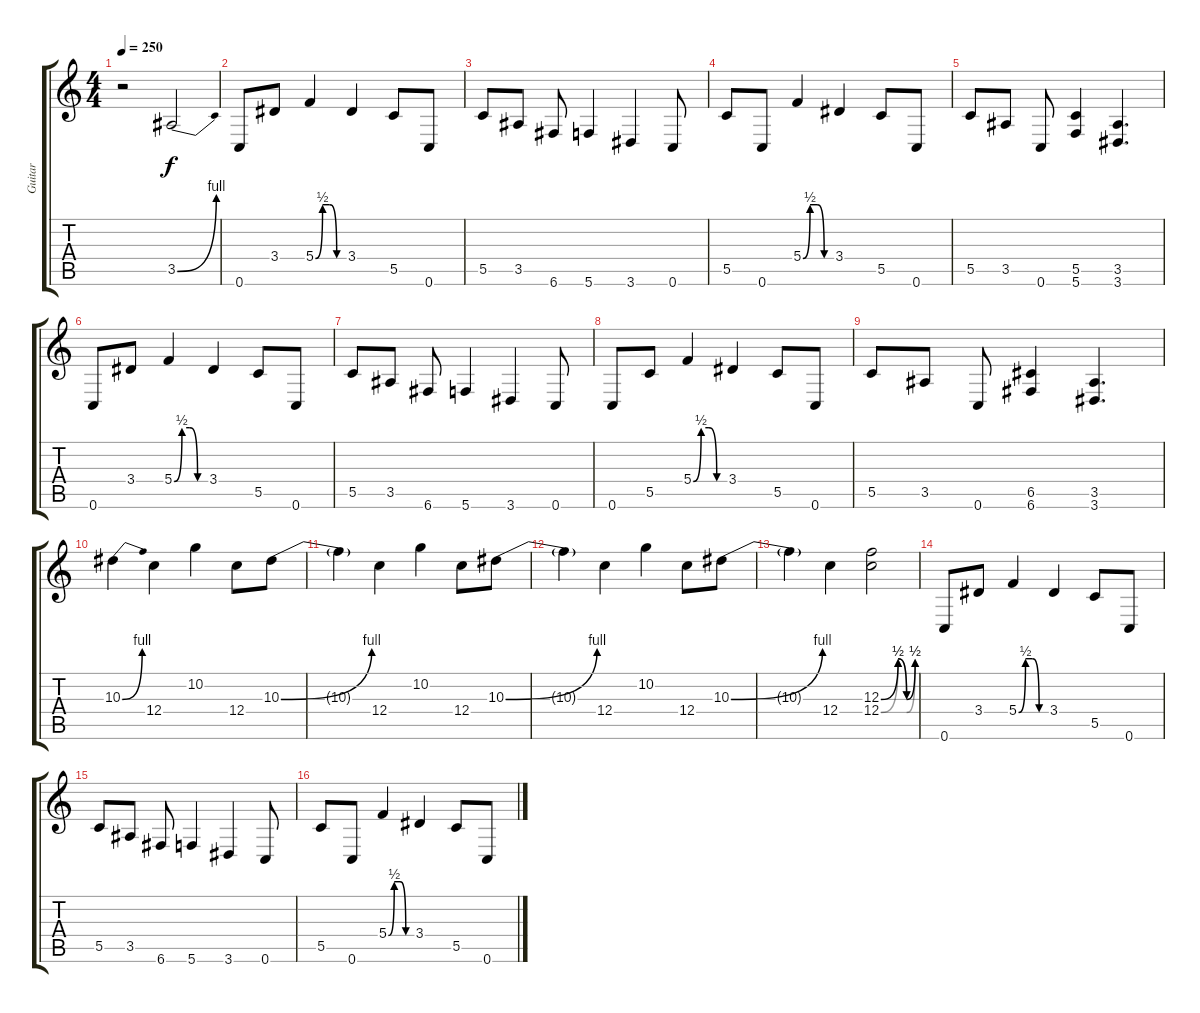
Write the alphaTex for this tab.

\track ("Guitar" "Guitar") {instrument distortionguitar}
\staff {score tabs}
\tuning (D4 A3 F3 C3 G2 C2) {hide}
\ts (4 4)
\tempo 250
\clef g2
\ks c
r.2{dy f} 3.5{be (bend 0 0 60 4)}.2 |
0.6.8 3.4.8 5.4{be (custom 0 0 15 2 30 2 45 0 60 0)}.4 3.4.4 5.5.8 0.6.8 |
5.5.8 3.5.8 6.6.8 5.6.4 3.6.4 0.6.8 |
5.5.8 0.6.8 5.4{be (custom 0 0 15 2 30 2 45 0 60 0)}.4 3.4.4 5.5.8 0.6.8 |
5.5.8 3.5.8 0.6.8 (5.5 5.6).4 (3.5 3.6).4{d} |
0.6.8 3.4.8 5.4{be (custom 0 0 15 2 30 2 45 0 60 0)}.4 3.4.4 5.5.8 0.6.8 |
5.5.8 3.5.8 6.6.8 5.6.4 3.6.4 0.6.8 |
0.6.8 5.5.8 5.4{be (custom 0 0 15 2 30 2 45 0 60 0)}.4 3.4.4 5.5.8 0.6.8 |
5.5.8 3.5.8 0.6.8 (6.5 6.6).4 (3.5 3.6).4{d} |
10.3{be (bend 0 0 60 4)}.4 12.4.4 10.2.4 12.4.8 10.3{be (bend 0 0 60 4)}.8 |
10.3{t}.4 12.4.4 10.2.4 12.4.8 10.3{be (bend 0 0 60 4)}.8 |
10.3{t}.4 12.4.4 10.2.4 12.4.8 10.3{be (bend 0 0 60 4)}.8 |
10.3{t}.4 12.4.4 (12.3{be (custom 0 0 30 2 45 0 60 2)} 12.4{be (custom 0 0 30 2 45 0 60 2)}).2 |
0.6.8 3.4.8 5.4{be (custom 0 0 15 2 30 2 45 0 60 0)}.4 3.4.4 5.5.8 0.6.8 |
5.5.8 3.5.8 6.6.8 5.6.4 3.6.4 0.6.8 |
5.5.8 0.6.8 5.4{be (custom 0 0 15 2 30 2 45 0 60 0)}.4 3.4.4 5.5.8 0.6.8
